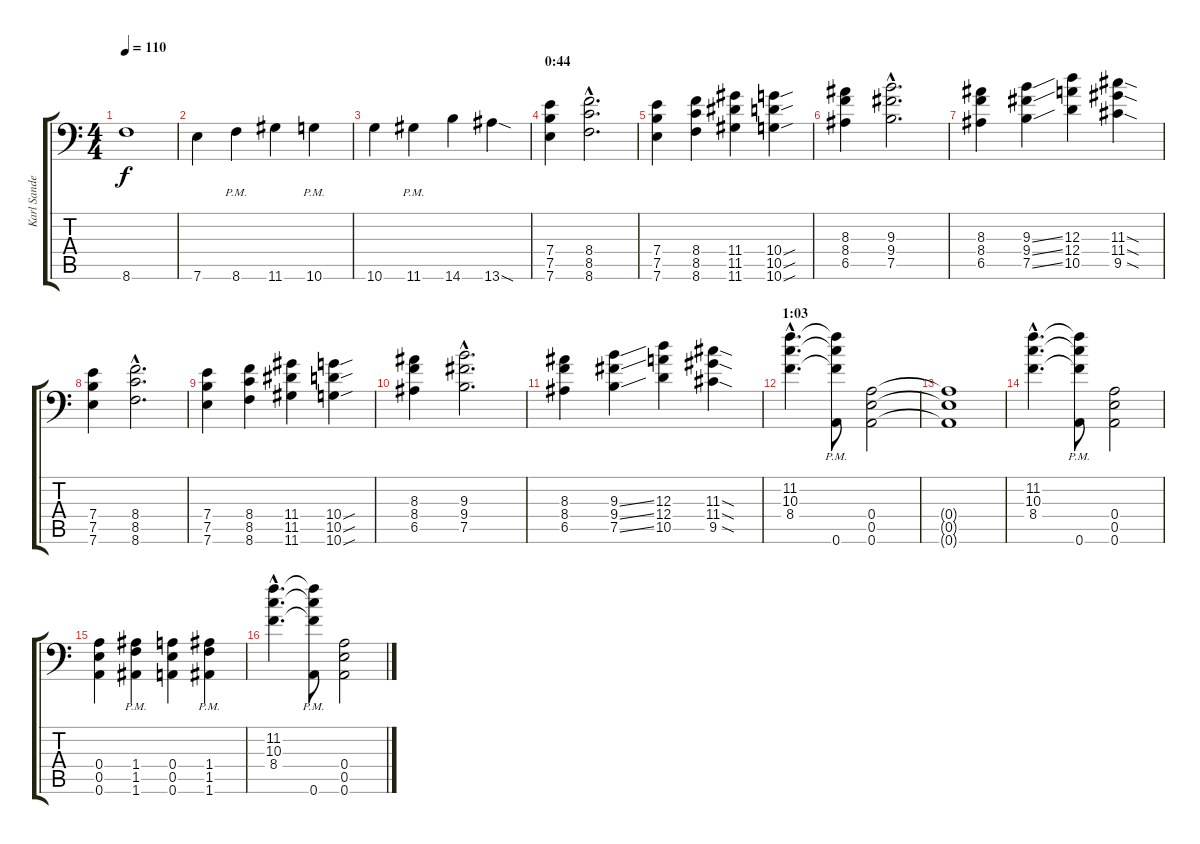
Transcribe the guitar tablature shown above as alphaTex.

\track ("Karl Sanders" "Karl Sande") {instrument distortionguitar}
\staff {score tabs}
\tuning (B3 Gb3 D3 A2 E2 A1) {hide}
\ts (4 4)
\tempo 110
\clef f4
\ks c
8.6.1{dy f} |
7.6.4 8.6{pm}.4 11.6.4 10.6{pm}.4 |
10.6.4 11.6{pm}.4 14.6.4 13.6{sod}.4 |
\section ("" "0:44")
(7.4 7.5 7.6).4 (8.4{hac} 8.5{hac} 8.6{hac}).2{d} |
(7.4 7.5 7.6).4 (8.4 8.5 8.6).4 (11.4 11.5 11.6).4 (10.4{sou} 10.5{sou} 10.6{sou}).4 |
(8.3 8.4 6.5).4 (9.3{hac} 9.4{hac} 7.5{hac}).2{d} |
(8.3 8.4 6.5).4 (9.3{ss} 9.4{ss} 7.5{ss}).4 (12.3 12.4 10.5).4 (11.3{sod} 11.4{sod} 9.5{sod}).4 |
(7.4 7.5 7.6).4 (8.4{hac} 8.5{hac} 8.6{hac}).2{d} |
(7.4 7.5 7.6).4 (8.4 8.5 8.6).4 (11.4 11.5 11.6).4 (10.4{sou} 10.5{sou} 10.6{sou}).4 |
(8.3 8.4 6.5).4 (9.3{hac} 9.4{hac} 7.5{hac}).2{d} |
(8.3 8.4 6.5).4 (9.3{ss} 9.4{ss} 7.5{ss}).4 (12.3 12.4 10.5).4 (11.3{sod} 11.4{sod} 9.5{sod}).4 |
\section ("" "1:03")
(11.2{hac} 10.3{hac} 8.4{hac}).4{d} (11.2{t} 10.3{t} 8.4{t} 0.6{pm}).8 (0.4 0.5 0.6).2 |
(0.4{t} 0.5{t} 0.6{t}).1 |
(11.2{hac} 10.3{hac} 8.4{hac}).4{d} (11.2{t} 10.3{t} 8.4{t} 0.6{pm}).8 (0.4 0.5 0.6).2 |
(0.4 0.5 0.6).4 (1.4{pm} 1.5{pm} 1.6{pm}).4 (0.4 0.5 0.6).4 (1.4{pm} 1.5{pm} 1.6{pm}).4 |
(11.2{hac} 10.3{hac} 8.4{hac}).4{d} (11.2{t} 10.3{t} 8.4{t} 0.6{pm}).8 (0.4 0.5 0.6).2
